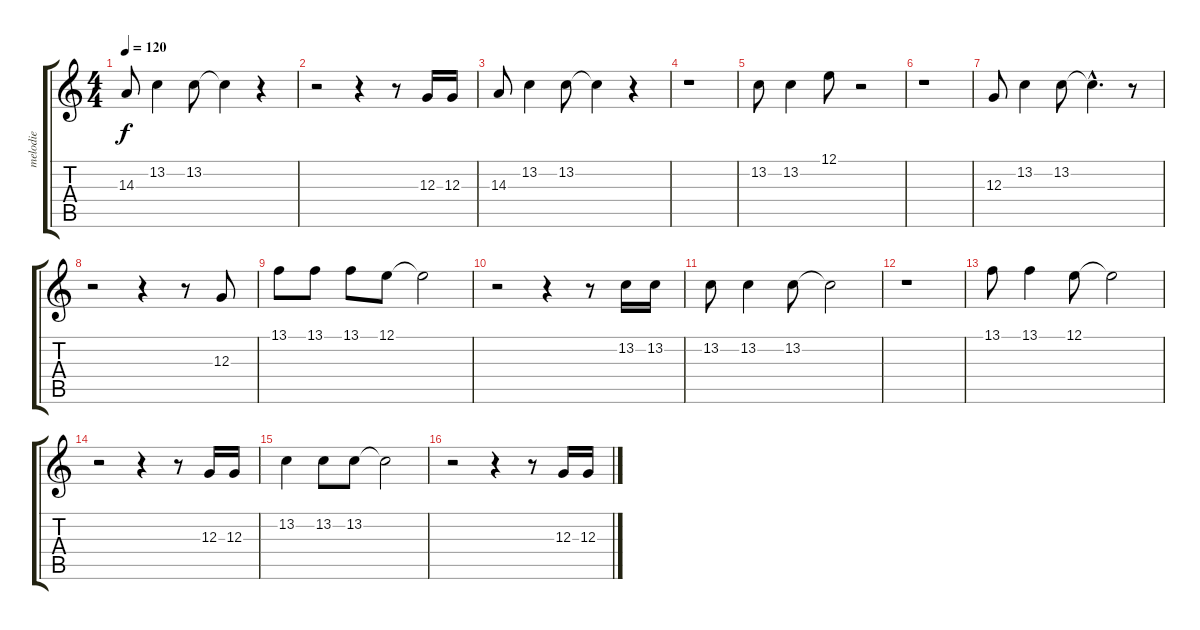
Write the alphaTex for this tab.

\track ("melodie" "melodie") {instrument synthvoice}
\staff {score tabs}
\tuning (E4 B3 G3 D3 A2 E2) {hide}
\ts (4 4)
\tempo 120
\clef g2
\ks c
14.3.8{dy f} 13.2.4 13.2.8 13.2{t}.4 r.4 |
r.2 r.4 r.8 12.3.16 12.3.16 |
14.3.8 13.2.4 13.2.8 13.2{t}.4 r.4 |
r.1 |
13.2.8 13.2.4 12.1.8 r.2 |
r.1 |
12.3.8 13.2.4 13.2.8 13.2{hac t}.4{d} r.8 |
r.2 r.4 r.8 12.3.8 |
13.1.8 13.1.8 13.1.8 12.1.8 12.1{t}.2 |
r.2 r.4 r.8 13.2.16 13.2.16 |
13.2.8 13.2.4 13.2.8 13.2{t}.2 |
r.1 |
13.1.8 13.1.4 12.1.8 12.1{t}.2 |
r.2 r.4 r.8 12.3.16 12.3.16 |
13.2.4 13.2.8 13.2.8 13.2{t}.2 |
r.2 r.4 r.8 12.3.16 12.3.16
